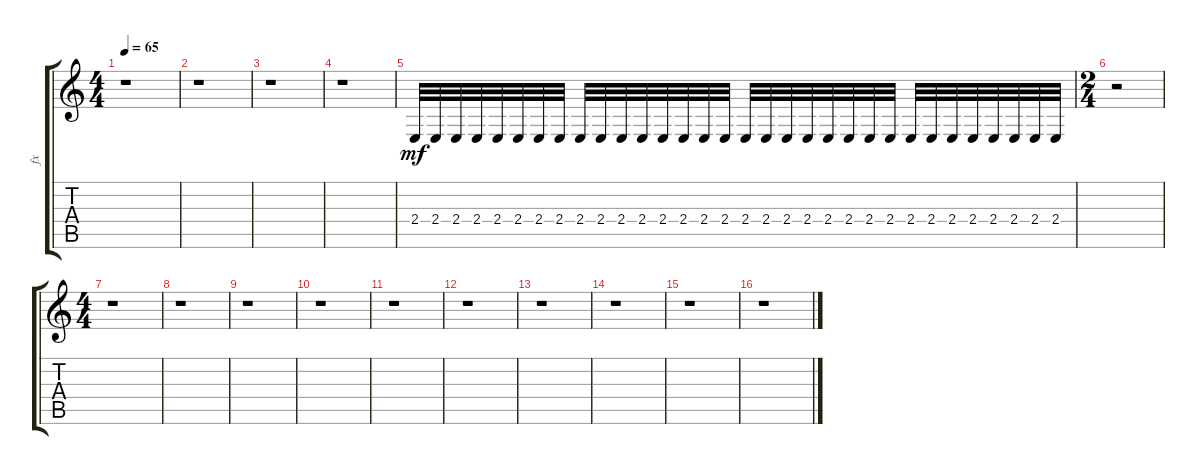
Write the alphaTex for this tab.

\track ("fx" "fx") {instrument reversecymbal}
\staff {score tabs}
\tuning (E4 B3 G3 D3 A2 E2) {hide}
\ts (4 4)
\tempo 65
\clef g2
\ks c
r.1{dy mf instrument reversecymbal} |
r.1 |
r.1 |
r.1 |
2.4.32{volume 2} 2.4.32{volume 4} 2.4.32{volume 6} 2.4.32{volume 8} 2.4.32{volume 9} 2.4.32{volume 11} 2.4.32{volume 12} 2.4.32{volume 14} 2.4.32{volume 16} 2.4.32{volume 15} 2.4.32{volume 15} 2.4.32{volume 14} 2.4.32{volume 13} 2.4.32{volume 13} 2.4.32{volume 12} 2.4.32{volume 11} 2.4.32{volume 11} 2.4.32{volume 10} 2.4.32{volume 9} 2.4.32{volume 9} 2.4.32{volume 8} 2.4.32{volume 7} 2.4.32{volume 7} 2.4.32{volume 6} 2.4.32{volume 5} 2.4.32{volume 5} 2.4.32{volume 4} 2.4.32{volume 3} 2.4.32{volume 3} 2.4.32{volume 2} 2.4.32{volume 1} 2.4.32{volume 1} |
\ts (2 4)
r.2 |
\ts (4 4)
r.1 |
r.1 |
r.1 |
r.1 |
r.1 |
r.1 |
r.1 |
r.1 |
r.1 |
r.1
